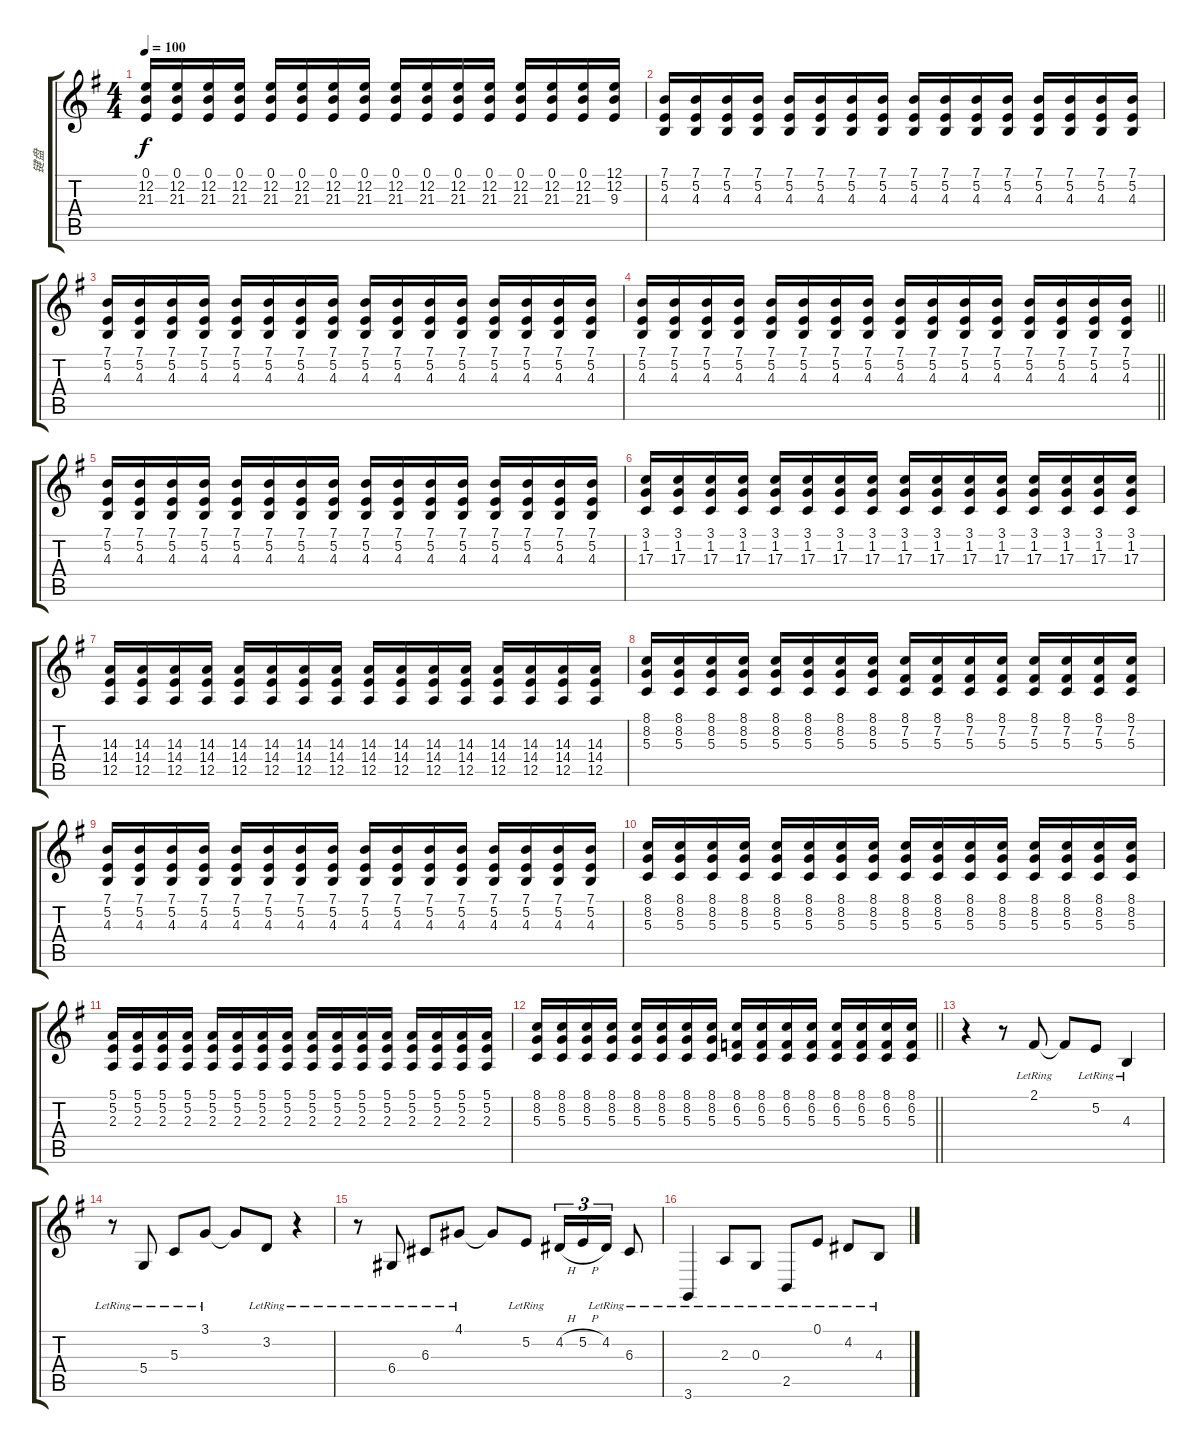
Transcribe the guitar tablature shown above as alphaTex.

\track ("键盘" "键盘") {instrument flute}
\staff {score tabs}
\tuning (E4 B3 G3 D3 A2 E2) {hide}
\ts (4 4)
\tempo 100
\clef g2
\ks eminor
(0.1 12.2 21.3).16{dy f} (0.1 12.2 21.3).16 (0.1 12.2 21.3).16 (0.1 12.2 21.3).16 (0.1 12.2 21.3).16 (0.1 12.2 21.3).16 (0.1 12.2 21.3).16 (0.1 12.2 21.3).16 (0.1 12.2 21.3).16 (0.1 12.2 21.3).16 (0.1 12.2 21.3).16 (0.1 12.2 21.3).16 (0.1 12.2 21.3).16 (0.1 12.2 21.3).16 (0.1 12.2 21.3).16 (12.1 12.2 9.3).16 |
(7.1 5.2 4.3).16{volume 9 instrument pad4choir} (7.1 5.2 4.3).16 (7.1 5.2 4.3).16 (7.1 5.2 4.3).16 (7.1 5.2 4.3).16 (7.1 5.2 4.3).16 (7.1 5.2 4.3).16 (7.1 5.2 4.3).16 (7.1 5.2 4.3).16 (7.1 5.2 4.3).16 (7.1 5.2 4.3).16 (7.1 5.2 4.3).16 (7.1 5.2 4.3).16 (7.1 5.2 4.3).16 (7.1 5.2 4.3).16 (7.1 5.2 4.3).16 |
(7.1 5.2 4.3).16 (7.1 5.2 4.3).16 (7.1 5.2 4.3).16 (7.1 5.2 4.3).16 (7.1 5.2 4.3).16 (7.1 5.2 4.3).16 (7.1 5.2 4.3).16 (7.1 5.2 4.3).16 (7.1 5.2 4.3).16 (7.1 5.2 4.3).16 (7.1 5.2 4.3).16 (7.1 5.2 4.3).16 (7.1 5.2 4.3).16 (7.1 5.2 4.3).16 (7.1 5.2 4.3).16 (7.1 5.2 4.3).16 |
\barLineRight lightlight
(7.1 5.2 4.3).16 (7.1 5.2 4.3).16 (7.1 5.2 4.3).16 (7.1 5.2 4.3).16 (7.1 5.2 4.3).16 (7.1 5.2 4.3).16 (7.1 5.2 4.3).16 (7.1 5.2 4.3).16 (7.1 5.2 4.3).16 (7.1 5.2 4.3).16 (7.1 5.2 4.3).16 (7.1 5.2 4.3).16 (7.1 5.2 4.3).16 (7.1 5.2 4.3).16 (7.1 5.2 4.3).16 (7.1 5.2 4.3).16 |
(7.1 5.2 4.3).16{volume 8} (7.1 5.2 4.3).16 (7.1 5.2 4.3).16 (7.1 5.2 4.3).16 (7.1 5.2 4.3).16 (7.1 5.2 4.3).16 (7.1 5.2 4.3).16 (7.1 5.2 4.3).16 (7.1 5.2 4.3).16 (7.1 5.2 4.3).16 (7.1 5.2 4.3).16 (7.1 5.2 4.3).16 (7.1 5.2 4.3).16 (7.1 5.2 4.3).16 (7.1 5.2 4.3).16 (7.1 5.2 4.3).16 |
(3.1 1.2 17.3).16 (3.1 1.2 17.3).16 (3.1 1.2 17.3).16 (3.1 1.2 17.3).16 (3.1 1.2 17.3).16 (3.1 1.2 17.3).16 (3.1 1.2 17.3).16 (3.1 1.2 17.3).16 (3.1 1.2 17.3).16 (3.1 1.2 17.3).16 (3.1 1.2 17.3).16 (3.1 1.2 17.3).16 (3.1 1.2 17.3).16 (3.1 1.2 17.3).16 (3.1 1.2 17.3).16 (3.1 1.2 17.3).16 |
(14.3 14.4 12.5).16 (14.3 14.4 12.5).16 (14.3 14.4 12.5).16 (14.3 14.4 12.5).16 (14.3 14.4 12.5).16 (14.3 14.4 12.5).16 (14.3 14.4 12.5).16 (14.3 14.4 12.5).16 (14.3 14.4 12.5).16 (14.3 14.4 12.5).16 (14.3 14.4 12.5).16 (14.3 14.4 12.5).16 (14.3 14.4 12.5).16 (14.3 14.4 12.5).16 (14.3 14.4 12.5).16 (14.3 14.4 12.5).16 |
(8.1 8.2 5.3).16 (8.1 8.2 5.3).16 (8.1 8.2 5.3).16 (8.1 8.2 5.3).16 (8.1 8.2 5.3).16 (8.1 8.2 5.3).16 (8.1 8.2 5.3).16 (8.1 8.2 5.3).16 (8.1 7.2 5.3).16 (8.1 7.2 5.3).16 (8.1 7.2 5.3).16 (8.1 7.2 5.3).16 (8.1 7.2 5.3).16 (8.1 7.2 5.3).16 (8.1 7.2 5.3).16 (8.1 7.2 5.3).16 |
(7.1 5.2 4.3).16 (7.1 5.2 4.3).16 (7.1 5.2 4.3).16 (7.1 5.2 4.3).16 (7.1 5.2 4.3).16 (7.1 5.2 4.3).16 (7.1 5.2 4.3).16 (7.1 5.2 4.3).16 (7.1 5.2 4.3).16 (7.1 5.2 4.3).16 (7.1 5.2 4.3).16 (7.1 5.2 4.3).16 (7.1 5.2 4.3).16 (7.1 5.2 4.3).16 (7.1 5.2 4.3).16 (7.1 5.2 4.3).16 |
(8.1 8.2 5.3).16 (8.1 8.2 5.3).16 (8.1 8.2 5.3).16 (8.1 8.2 5.3).16 (8.1 8.2 5.3).16 (8.1 8.2 5.3).16 (8.1 8.2 5.3).16 (8.1 8.2 5.3).16 (8.1 8.2 5.3).16 (8.1 8.2 5.3).16 (8.1 8.2 5.3).16 (8.1 8.2 5.3).16 (8.1 8.2 5.3).16 (8.1 8.2 5.3).16 (8.1 8.2 5.3).16 (8.1 8.2 5.3).16 |
(5.1 5.2 2.3).16 (5.1 5.2 2.3).16 (5.1 5.2 2.3).16 (5.1 5.2 2.3).16 (5.1 5.2 2.3).16 (5.1 5.2 2.3).16 (5.1 5.2 2.3).16 (5.1 5.2 2.3).16 (5.1 5.2 2.3).16 (5.1 5.2 2.3).16 (5.1 5.2 2.3).16 (5.1 5.2 2.3).16 (5.1 5.2 2.3).16 (5.1 5.2 2.3).16 (5.1 5.2 2.3).16{txt ""} (5.1 5.2 2.3).16 |
\barLineRight lightlight
(8.1 8.2 5.3).16 (8.1 8.2 5.3).16 (8.1 8.2 5.3).16 (8.1 8.2 5.3).16 (8.1 8.2 5.3).16 (8.1 8.2 5.3).16 (8.1 8.2 5.3).16 (8.1 8.2 5.3).16 (8.1 6.2 5.3).16 (8.1 6.2 5.3).16 (8.1 6.2 5.3).16 (8.1 6.2 5.3).16 (8.1 6.2 5.3).16 (8.1 6.2 5.3).16 (8.1 6.2 5.3).16 (8.1 6.2 5.3).16 |
r.4 r.8 2.1{lr}.8{volume 14 instrument electricguitarclean} 2.1{t}.8 5.2{lr}.8 4.3{lr}.4 |
r.8 5.4{lr}.8 5.3{lr}.8 3.1{lr}.8 3.1{t}.8 3.2{lr}.8 r.4 |
r.8 6.4{lr}.8 6.3{lr}.8 4.1{lr}.8 4.1{t}.8 5.2{lr}.8 4.2{h}.16{tu (3 2)} 5.2{h}.16{tu (3 2)} 4.2{lr}.16{tu (3 2)} 6.3{lr}.8 |
3.6{lr}.4 2.3{lr}.8 0.3{lr}.8 2.5{lr}.8 0.1{lr}.8 4.2{lr}.8 4.3{lr}.8
